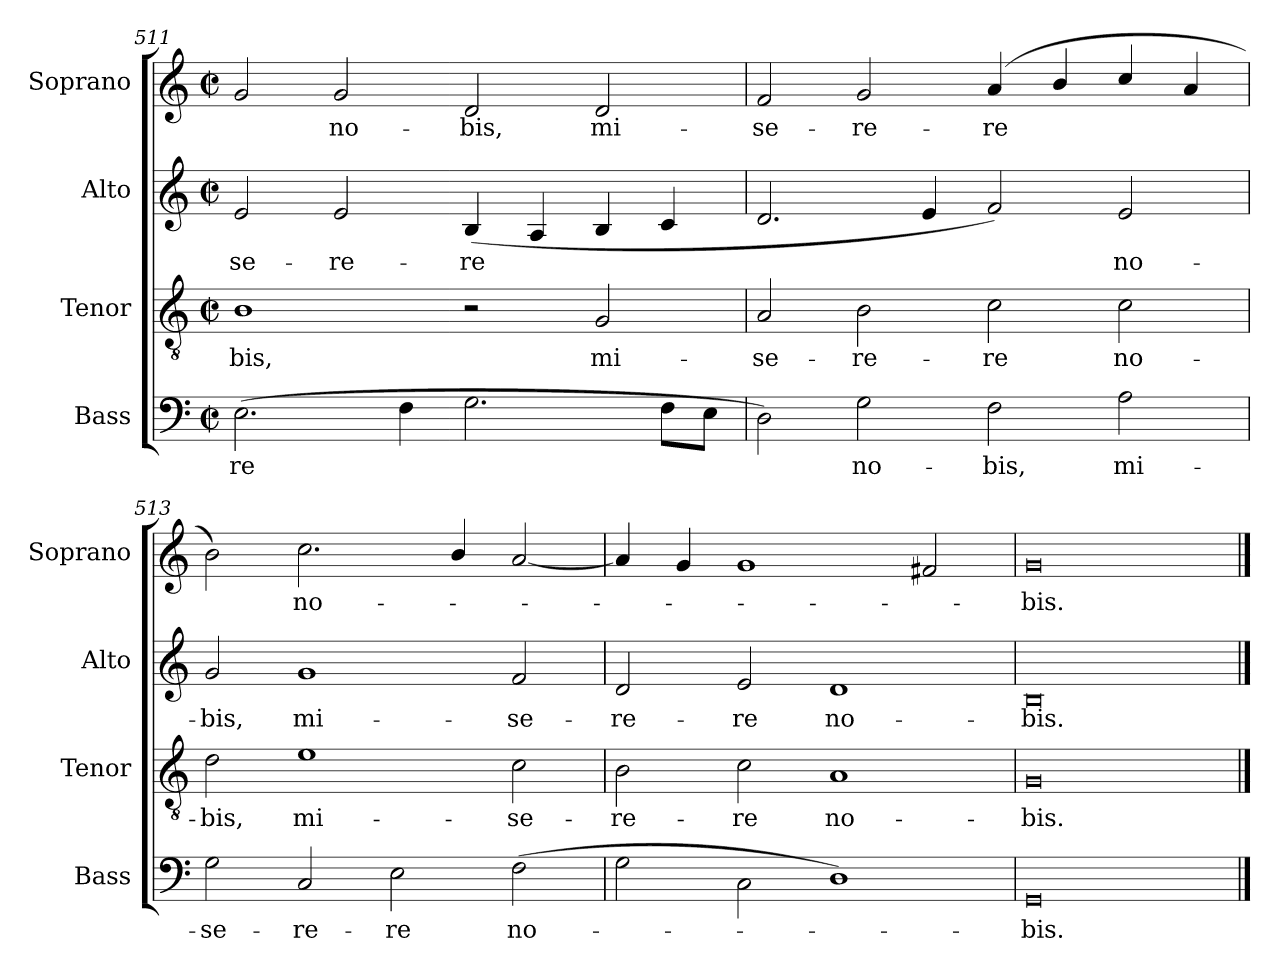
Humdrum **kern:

**kern	**text	**kern	**text	**kern	**text	**kern	**text
*part4	*part4	*part3	*part3	*part2	*part2	*part1	*part1
*staff4	*staff4	*staff3	*staff3	*staff2	*staff2	*staff1	*staff1
*I"Bass	*	*I"Tenor	*	*I"Alto	*	*I"Soprano	*
*I'Bass	*	*I'Tenor	*	*I'Alto	*	*I'Soprano	*
!!LO:LB:g=z
*clefF4	*	*clefGv2	*	*clefG2	*	*clefG2	*
*k[]	*	*k[]	*	*k[]	*	*k[]	*
*C:	*	*C:	*	*C:	*	*C:	*
*M4/2	*	*M4/2	*	*M4/2	*	*M4/2	*
*met(c|)	*	*met(c|)	*	*met(c|)	*	*met(c|)	*
=511	=511	=511	=511	=511	=511	=511	=511
!	!LO:LY:b	!	!LO:LY:b	!	!LO:LY:b	!	!
(>2.E	-re	1B	-bis,	2e	-se-	2g	.
!	!	!	!	!	!LO:LY:b	!	!LO:LY:b
.	.	.	.	2e	-re-	2g	no-
4F	.	.	.	.	.	.	.
!	!	!	!	!	!LO:LY:b	!	!LO:LY:b
2.G	.	2r	.	(<4B	-re	2d	-bis,
.	.	.	.	4A	.	.	.
!	!	!	!LO:LY:b	!	!	!	!LO:LY:b
.	.	2G	mi-	4B	.	2d	mi-
8FL	.	.	.	4c	.	.	.
8EJ	.	.	.	.	.	.	.
=512	=512	=512	=512	=512	=512	=512	=512
!	!	!	!LO:LY:b	!	!	!	!LO:LY:b
2D)	.	2A	-se-	2.d	.	2f	-se-
!	!LO:LY:b	!	!LO:LY:b	!	!	!	!LO:LY:b
2G	no-	2B	-re-	.	.	2g	-re-
.	.	.	.	4e	.	.	.
!	!LO:LY:b	!	!LO:LY:b	!	!	!	!LO:LY:b
2F	-bis,	2c	-re	2f)	.	(<4a	-re
.	.	.	.	.	.	4b/	.
!	!LO:LY:b	!	!LO:LY:b	!	!LO:LY:b	!	!
2A	mi-	2c	no-	2e	no-	4cc/	.
.	.	.	.	.	.	4a	.
=513	=513	=513	=513	=513	=513	=513	=513
!	!LO:LY:b	!	!LO:LY:b	!	!LO:LY:b	!	!
2G	-se-	2d	-bis,	2g	-bis,	2b)	.
!	!LO:LY:b	!	!LO:LY:b	!	!LO:LY:b	!	!LO:LY:b
2C	-re-	1e	mi-	1g	mi-	2.cc	no-
!	!LO:LY:b	!	!	!	!	!	!
2E	-re	.	.	.	.	.	.
.	.	.	.	.	.	4b/	.
!	!LO:LY:b	!	!LO:LY:b	!	!LO:LY:b	!	!
(>2F	no-	2c	-se-	2f	-se-	[2a	.
=514	=514	=514	=514	=514	=514	=514	=514
!	!	!	!LO:LY:b	!	!LO:LY:b	!	!
2G	.	2B	-re-	2d	-re-	4a]	.
.	.	.	.	.	.	4g	.
!	!	!	!LO:LY:b	!	!LO:LY:b	!	!
2C\	.	2c	-re	2e	-re	1g	.
!	!	!	!LO:LY:b	!	!LO:LY:b	!	!
1D)	.	1A	no-	1d	no-	.	.
.	.	.	.	.	.	2f#	.
=515	=515	=515	=515	=515	=515	=515	=515
!	!LO:LY:b	!	!LO:LY:b	!	!LO:LY:b	!	!LO:LY:b
0GG	bis.	0G	-bis.	0B	-bis.	0g	bis.
==	==	==	==	==	==	==	==
*-	*-	*-	*-	*-	*-	*-	*-
